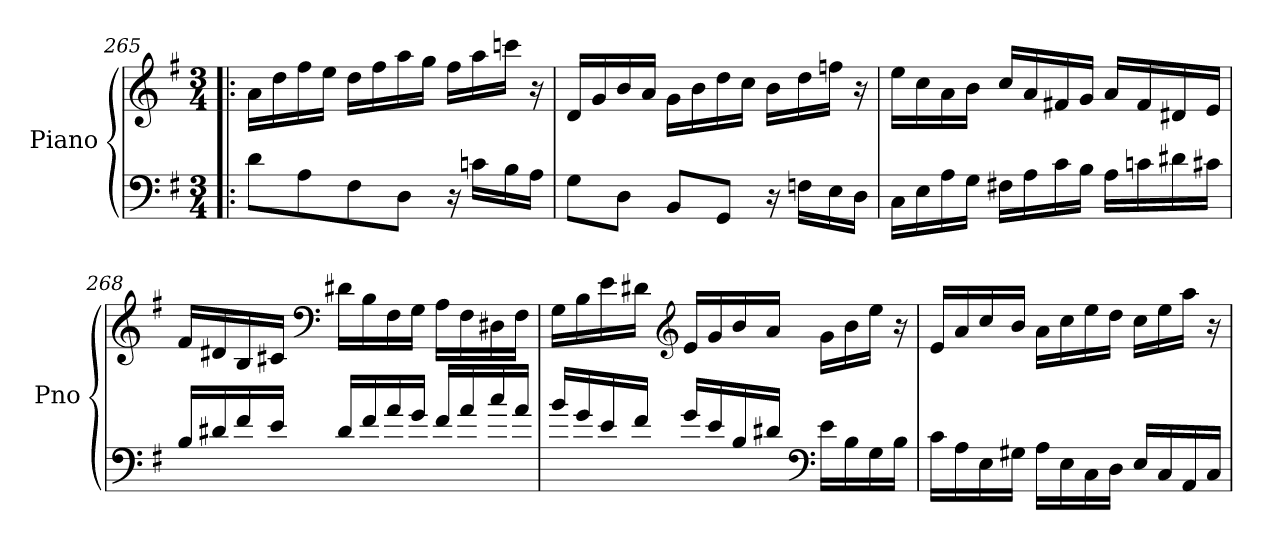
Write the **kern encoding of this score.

**kern	**kern
*part1	*part1
*staff2	*staff1
*I"Piano	*
*I'Pno	*
!!LO:PB:g=z
*clefF4	*clefG2
*k[f#]	*k[f#]
*M3/4	*M3/4
=265!|:	=265!|:
8d\L	16a\LL
.	16dd\
8A\	16ff#\
.	16ee\JJ
8F#\	16dd\LL
.	16ff#\
8D\J	16aa\
.	16gg\JJ
16r	16ff#\LL
16cn\LL	16aa\
16B\	16cccn\JJ
16A\JJ	16r
=266	=266
8G\L	16d/LL
.	16g/
8D\J	16b/
.	16a/JJ
8BB/L	16g\LL
.	16b\
8GG/J	16dd\
.	16cc\JJ
16r	16b\LL
16Fn\LL	16dd\
16E\	16ffn\JJ
16D\JJ	16r
=267	=267
16C\LL	16ee\LL
16E\	16cc\
16A\	16a\
16G\JJ	16b\JJ
16F#X\LL	16cc/LL
16A\	16a/
16c\	16f#X/
16B\JJ	16g/JJ
16A\LL	16a/LL
16cn\	16f#/
16d#X\	16d#X/
16c#X\JJ	16e/JJ
!!LO:LB:g=z
=268	=268
16B/LL	16f#/LL
16d#X/	16d#X/
16f#/	16B/
16e/JJ	16c#X/JJ
*	*clefF4
16d#/LL	16d#X\LL
16f#/	16B\
16a/	16F#\
16g/JJ	16G\JJ
16f#/LL	16A\LL
16a/	16F#\
16cc/	16D#X\
16a/JJ	16F#\JJ
=269	=269
16b/LL	16G\LL
16g/	16B\
16e/	16e\
16f#/JJ	16d#X\JJ
*	*clefG2
16g/LL	16e/LL
16e/	16g/
16B/	16b/
16d#X/JJ	16a/JJ
*clefF4	*
16e\LL	16g\LL
16B\	16b\
16G\	16ee\JJ
16B\JJ	16r
=270	=270
16c\LL	16e/LL
16A\	16a/
16E\	16cc/
16G#X\JJ	16b/JJ
16A\LL	16a\LL
16E\	16cc\
16C\	16ee\
16D\JJ	16dd\JJ
16E/LL	16cc\LL
16C/	16ee\
16AA/	16aa\JJ
16C/JJ	16r
=	=
*-	*-
